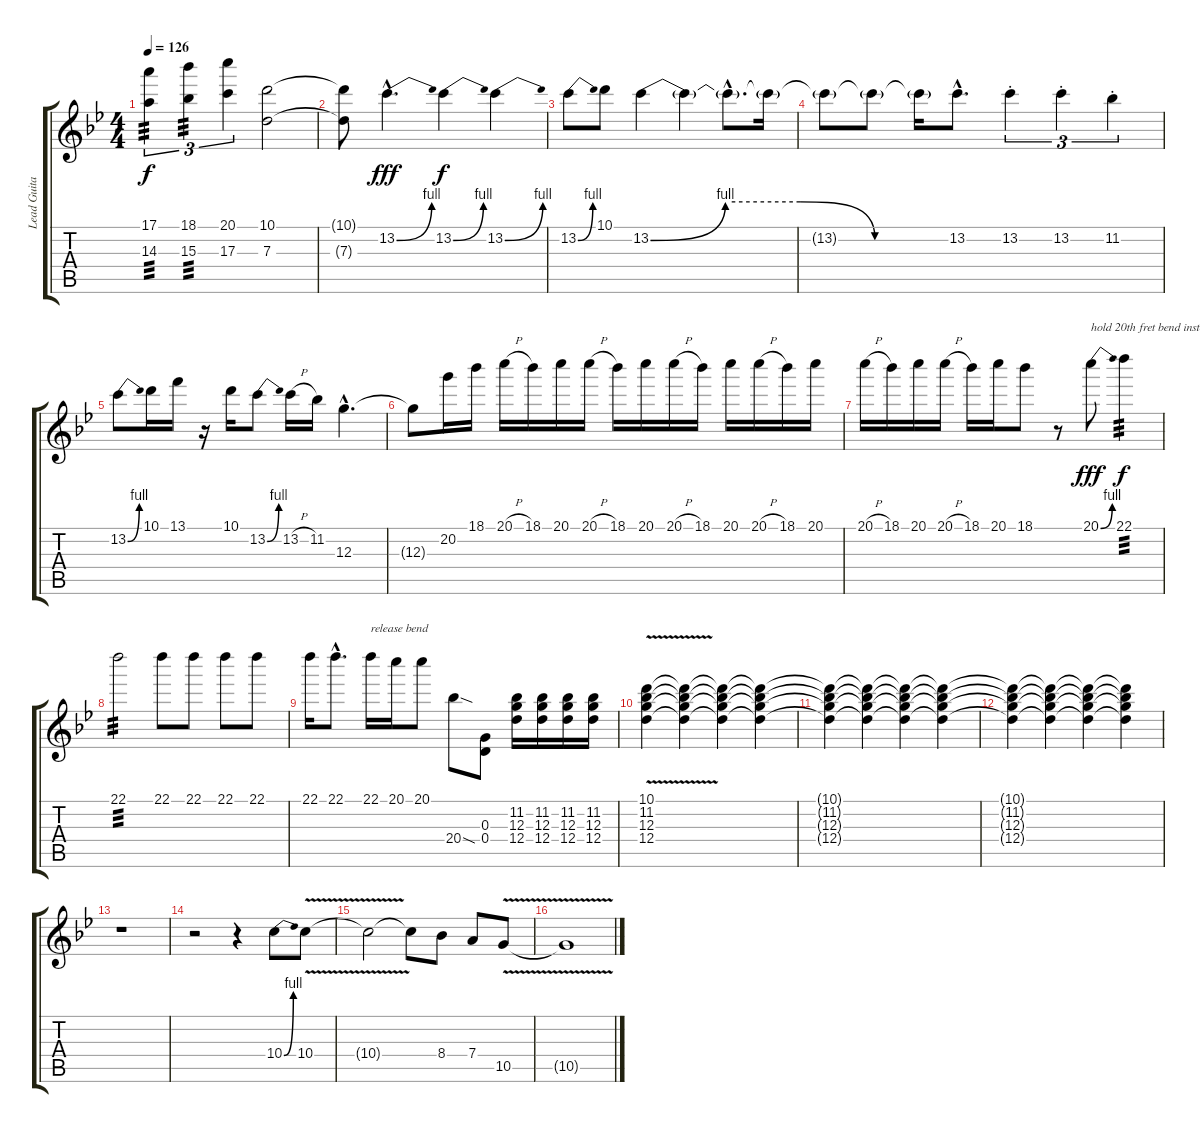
\track ("Lead Guitar" "Lead Guita") {instrument distortionguitar}
\staff {score tabs}
\tuning (E4 B3 G3 D3 A2 E2) {hide}
\ts (4 4)
\tempo 126
\clef g2
\ks bb
(17.1 14.3).4{tu (3 2) tp 3 dy f} (18.1 15.3).4{tu (3 2) tp 3} (20.1 17.3).4{tu (3 2)} (10.1 7.3).2 |
(10.1{t} 7.3{t}).8 13.2{be (bend 0 0 60 4) hac}.4{d dy fff} 13.2{be (bend 0 0 60 4)}.4{dy f} 13.2{be (bend 0 0 60 4)}.4 |
13.2{be (bend 0 0 60 4)}.8 10.1.8 13.2{be (custom 0 0 15 4 30 4 45 0 60 0)}.4 13.2{t}.4 13.2{hac t}.8{d} 13.2{t}.16 |
13.2{t}.8 13.2{t}.8 13.2{t}.16 13.2{hac}.8{d} 13.2{st}.4{tu (3 2)} 13.2{st}.4{tu (3 2)} 11.2{st}.4{tu (3 2)} |
13.2{be (bend 0 0 60 4)}.8 10.1.16 13.1.16 r.16 10.1.16 13.2{be (bend 0 0 60 4)}.8 13.2{h}.16 11.2.16 12.3{hac}.4{d} |
12.3{t}.8 20.2.16 18.1.16 20.1{h}.16 18.1.16 20.1.16 20.1{h}.16 18.1.16 20.1.16 20.1{h}.16 18.1.16 20.1.16 20.1{h}.16 18.1.16 20.1.16 |
20.1{h}.16 18.1.16 20.1.16 20.1{h}.16 18.1.16 20.1.16 18.1.8 r.8 20.1{be (bend 0 0 60 4)}.8{txt "hold 20th fret bend instead of 22nd fret" dy fff} 22.1.4{tp 3 dy f} |
22.1.2{tp 3} 22.1.8 22.1.8 22.1.8 22.1.8 |
22.1.16 22.1{hac}.8{d} 22.1.16{txt "release bend"} 20.1.16 20.1.8 20.4{sod}.8 (0.3 0.4).8 (11.2 12.3 12.4).16 (11.2 12.3 12.4).16 (11.2 12.3 12.4).16 (11.2 12.3 12.4).16 |
(10.1{v} 11.2{v} 12.3{v} 12.4{v}).4{volume 13} (10.1{t} 11.2{t} 12.3{t} 12.4{t}).4{volume 12} (10.1{t} 11.2{t} 12.3{t} 12.4{t}).4{volume 11} (10.1{t} 11.2{t} 12.3{t} 12.4{t}).4{volume 10} |
(10.1{t} 11.2{t} 12.3{t} 12.4{t}).4{volume 9} (10.1{t} 11.2{t} 12.3{t} 12.4{t}).4{volume 8} (10.1{t} 11.2{t} 12.3{t} 12.4{t}).4{volume 7} (10.1{t} 11.2{t} 12.3{t} 12.4{t}).4{volume 6} |
(10.1{t} 11.2{t} 12.3{t} 12.4{t}).4{volume 5} (10.1{t} 11.2{t} 12.3{t} 12.4{t}).4{volume 4} (10.1{t} 11.2{t} 12.3{t} 12.4{t}).4{volume 3} (10.1{t} 11.2{t} 12.3{t} 12.4{t}).4{volume 2} |
r.1 |
r.2 r.4 10.4{be (bend 0 0 60 4)}.8{volume 13} 10.4{v}.8 |
10.4{t}.2 10.4{t}.8 8.4.8 7.4.8 10.5{v}.8 |
10.5{t}.1
